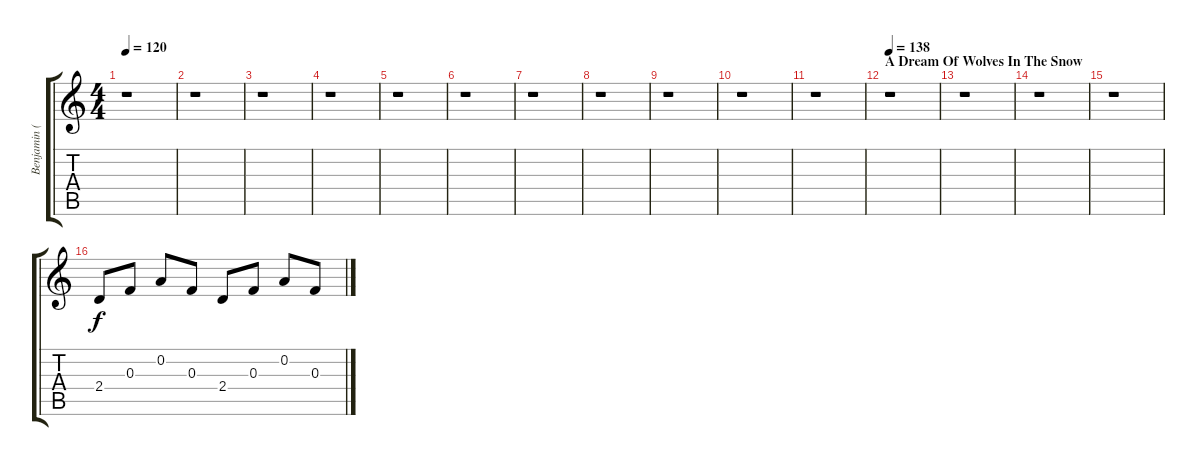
\track ("Benjamin (KeybHigh)" "Benjamin (") {instrument churchorgan}
\staff {score tabs}
\tuning (D5 A4 F4 C4 G3 D3) {hide}
\ts (4 4)
\tempo 120
\clef g2
\ks c
r.1{dy f} |
r.1 |
r.1 |
r.1 |
r.1 |
r.1 |
r.1 |
r.1 |
r.1 |
r.1 |
r.1 |
\section ("" "A Dream Of Wolves In The Snow")
\tempo 138
r.1 |
r.1 |
r.1 |
r.1 |
2.4.8{volume 14 balance 9 instrument fx5brightness} 0.3.8 0.2.8 0.3.8 2.4.8 0.3.8 0.2.8 0.3.8
